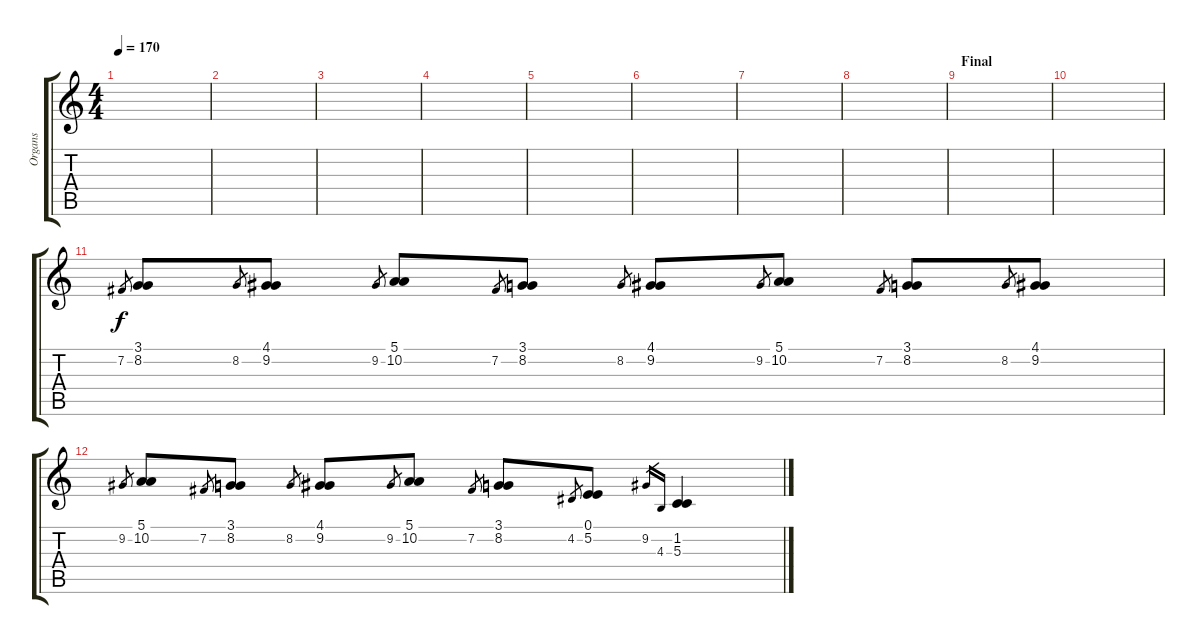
\track ("Organs" "Organs") {instrument electricgrandpiano}
\staff {score tabs}
\tuning (E4 B3 G3 D3 A2 E2) {hide}
\ts (4 4)
\tempo 170
\clef g2
\ks c
|
|
|
|
|
|
|
|
\section ("" "Final")
|
|
7.2.8{gr} (3.1 8.2).8 8.2.8{gr} (4.1 9.2).8 9.2.8{gr} (5.1 10.2).8 7.2.8{gr} (3.1 8.2).8 8.2.8{gr} (4.1 9.2).8 9.2.8{gr} (5.1 10.2).8 7.2.8{gr} (3.1 8.2).8 8.2.8{gr} (4.1 9.2).8 |
9.2.8{gr} (5.1 10.2).8 7.2.8{gr} (3.1 8.2).8 8.2.8{gr} (4.1 9.2).8 9.2.8{gr} (5.1 10.2).8 7.2.8{gr} (3.1 8.2).8 4.2.8{gr} (0.1 5.2).8 9.2.16{gr} 4.3.16{gr} (1.2 5.3).4
